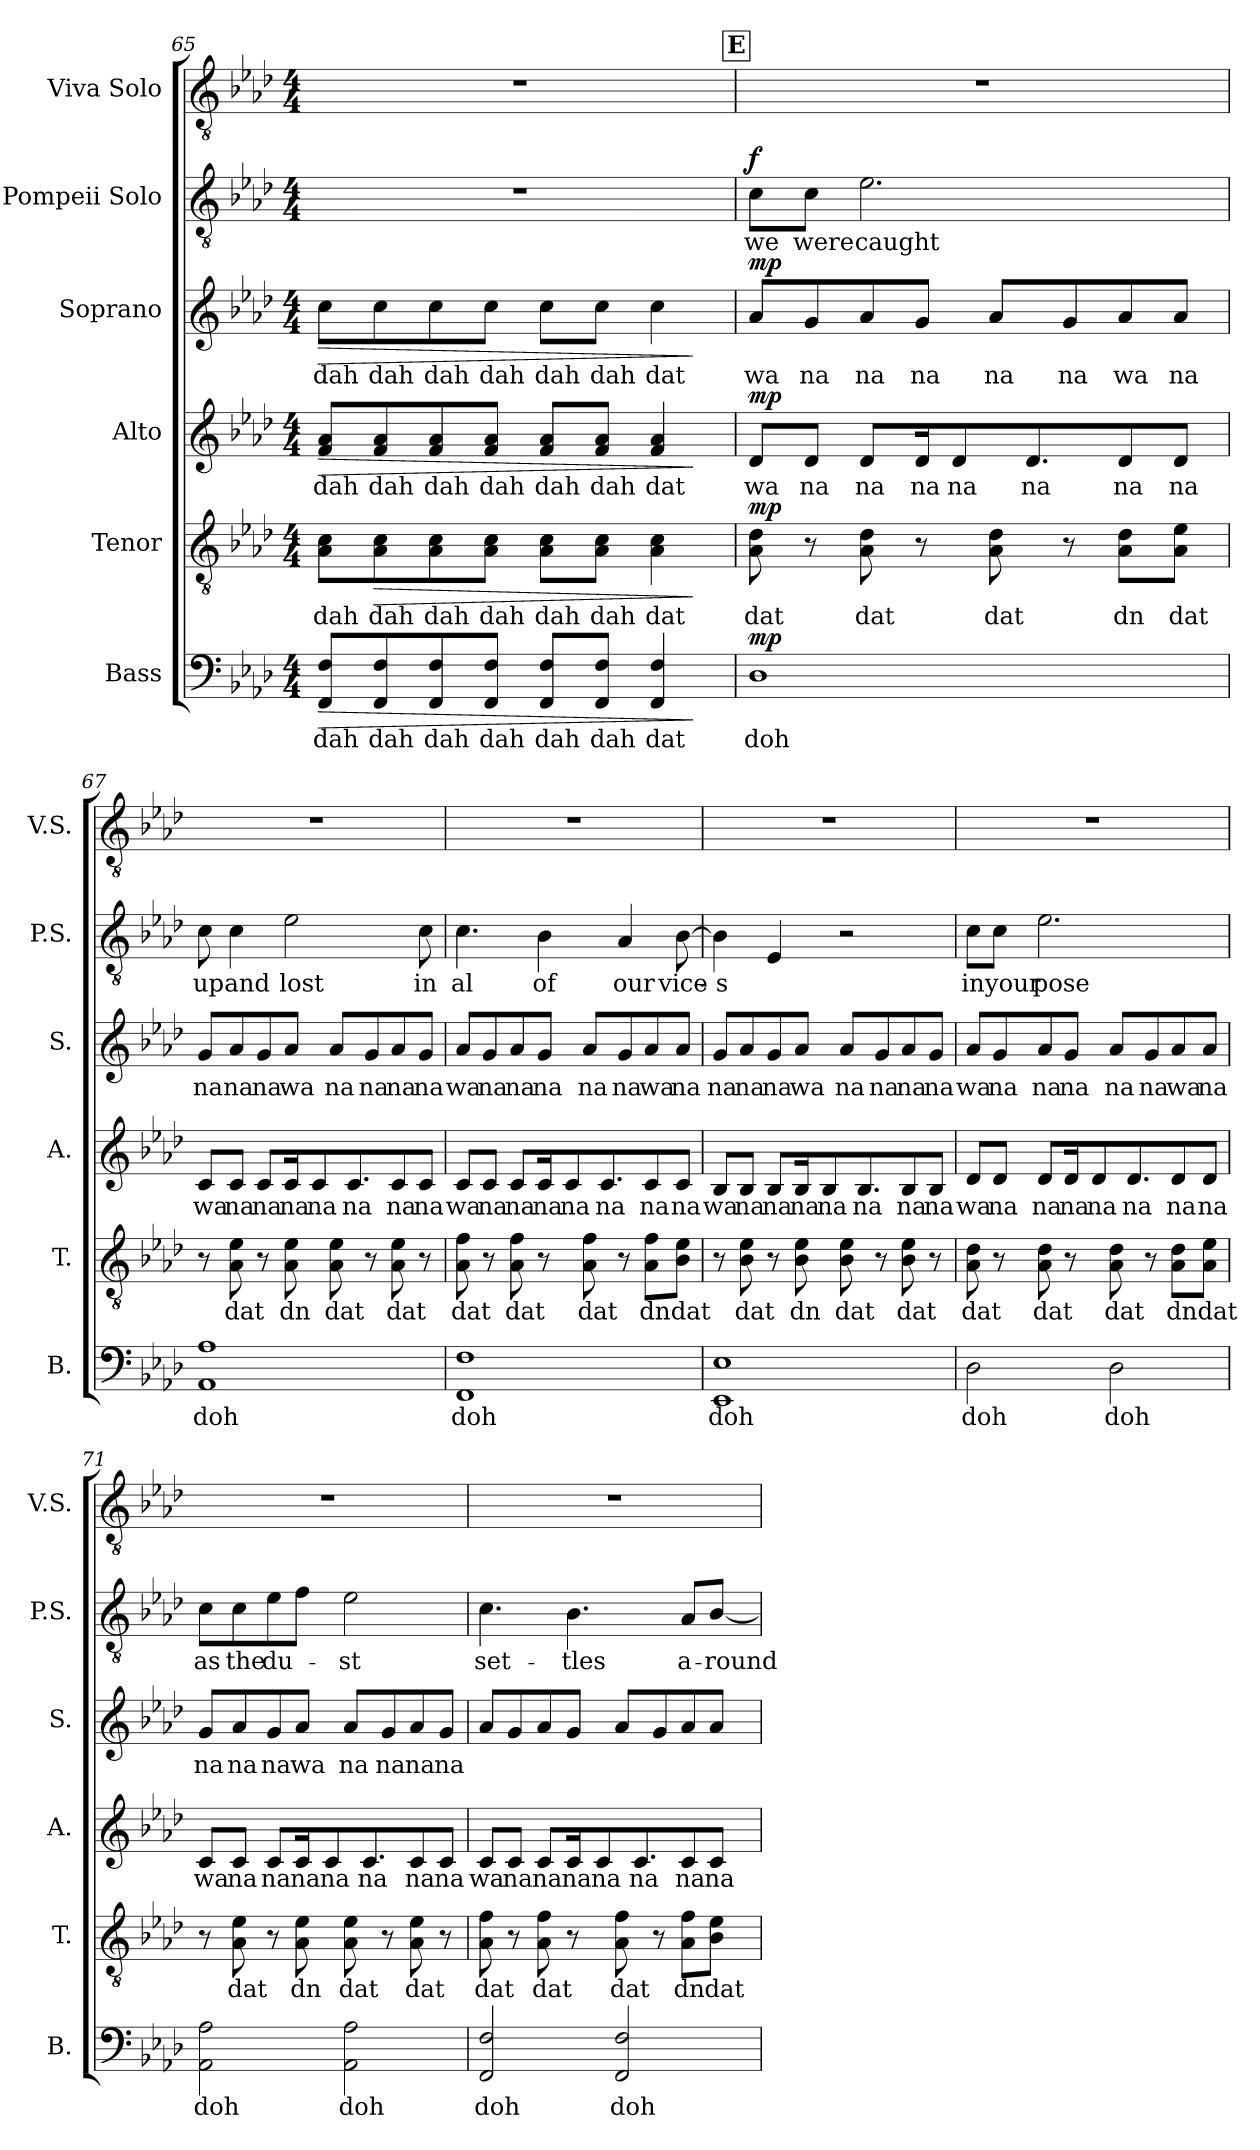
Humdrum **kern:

**kern	**text	**dynam	**kern	**text	**dynam	**kern	**text	**dynam	**kern	**text	**dynam	**kern	**text	**dynam	**kern
*part6	*part6	*part6	*part5	*part5	*part5	*part4	*part4	*part4	*part3	*part3	*part3	*part2	*part2	*part2	*part1
*staff6	*staff6	*staff6	*staff5	*staff5	*staff5	*staff4	*staff4	*staff4	*staff3	*staff3	*staff3	*staff2	*staff2	*staff2	*staff1
*I"Bass	*	*	*I"Tenor	*	*	*I"Alto	*	*	*I"Soprano	*	*	*I"Pompeii Solo	*	*	*I"Viva Solo
*I'B.	*	*	*I'T.	*	*	*I'A.	*	*	*I'S.	*	*	*I'P.S.	*	*	*I'V.S.
!!LO:LB:g=z
*clefF4	*	*	*clefGv2	*	*	*clefG2	*	*	*clefG2	*	*	*clefGv2	*	*	*clefGv2
*k[b-e-a-d-]	*	*	*k[b-e-a-d-]	*	*	*k[b-e-a-d-]	*	*	*k[b-e-a-d-]	*	*	*k[b-e-a-d-]	*	*	*k[b-e-a-d-]
*M4/4	*	*	*M4/4	*	*	*M4/4	*	*	*M4/4	*	*	*M4/4	*	*	*M4/4
=65	=65	=65	=65	=65	=65	=65	=65	=65	=65	=65	=65	=65	=65	=65	=65
!	!LO:LY:b	!LO:HP:b	!	!LO:LY:b	!	!	!LO:LY:b	!LO:HP:b	!	!LO:LY:b	!LO:HP:b	!	!	!	!
8FF/ 8F/L	dah	>	8A-\ 8c\L	dah	.	8f/ 8a-/L	dah	>	8cc\L	dah	>	1r	.	.	1r
!	!LO:LY:b	!	!	!LO:LY:b	!LO:HP:b	!	!LO:LY:b	!	!	!LO:LY:b	!	!	!	!	!
8FF/ 8F/	dah	.	8A-\ 8c\	dah	>	8f/ 8a-/	dah	.	8cc\	dah	.	.	.	.	.
!	!LO:LY:b	!	!	!LO:LY:b	!	!	!LO:LY:b	!	!	!LO:LY:b	!	!	!	!	!
8FF/ 8F/	dah	.	8A-\ 8c\	dah	.	8f/ 8a-/	dah	.	8cc\	dah	.	.	.	.	.
!	!LO:LY:b	!	!	!LO:LY:b	!	!	!LO:LY:b	!	!	!LO:LY:b	!	!	!	!	!
8FF/ 8F/J	dah	.	8A-\ 8c\J	dah	.	8f/ 8a-/J	dah	.	8cc\J	dah	.	.	.	.	.
!	!LO:LY:b	!	!	!LO:LY:b	!	!	!LO:LY:b	!	!	!LO:LY:b	!	!	!	!	!
8FF/ 8F/L	dah	.	8A-\ 8c\L	dah	.	8f/ 8a-/L	dah	.	8cc\L	dah	.	.	.	.	.
!	!LO:LY:b	!	!	!LO:LY:b	!	!	!LO:LY:b	!	!	!LO:LY:b	!	!	!	!	!
8FF/ 8F/J	dah	.	8A-\ 8c\J	dah	.	8f/ 8a-/J	dah	.	8cc\J	dah	.	.	.	.	.
!	!LO:LY:b	!	!	!LO:LY:b	!	!	!LO:LY:b	!	!	!LO:LY:b	!	!	!	!	!
4FF/ 4F/	dat	.	4A-\ 4c\	dat	.	4f/ 4a-/	dat	.	4cc\	dat	.	.	.	.	.
.	.	]	.	.	]	.	.	]	.	.	]	.	.	.	.
!!LO:REH:place=s1:a:B:fs=14:t=E
=66	=66	=66	=66	=66	=66	=66	=66	=66	=66	=66	=66	=66	=66	=66	=66
!	!LO:LY:b	!LO:DY:b	!	!LO:LY:b	!LO:DY:b	!	!LO:LY:b	!LO:DY:b	!	!LO:LY:b	!LO:DY:b	!	!LO:LY:b	!LO:DY:b	!
1D-	doh	mp	8A-\ 8d-\	dat	mp	8d-/L	wa	mp	8a-/L	wa	mp	8c\L	we	f	1r
!	!	!	!	!	!	!	!LO:LY:b	!	!	!LO:LY:b	!	!	!LO:LY:b	!	!
.	.	.	8r	.	.	8d-/J	na	.	8g/	na	.	8c\J	were	.	.
!	!	!	!	!LO:LY:b	!	!	!LO:LY:b	!	!	!LO:LY:b	!	!	!LO:LY:b	!	!
.	.	.	8A-\ 8d-\	dat	.	8d-/L	na	.	8a-/	na	.	2.e-\	caught	.	.
!	!	!	!	!	!	!	!LO:LY:b	!	!	!LO:LY:b	!	!	!	!	!
.	.	.	8r	.	.	16d-/K	na	.	8g/J	na	.	.	.	.	.
!	!	!	!	!	!	!	!LO:LY:b	!	!	!	!	!	!	!	!
.	.	.	.	.	.	8d-/	na	.	.	.	.	.	.	.	.
!	!	!	!	!LO:LY:b	!	!	!	!	!	!LO:LY:b	!	!	!	!	!
.	.	.	8A-\ 8d-\	dat	.	.	.	.	8a-/L	na	.	.	.	.	.
!	!	!	!	!	!	!	!LO:LY:b	!	!	!	!	!	!	!	!
.	.	.	.	.	.	8.d-/	na	.	.	.	.	.	.	.	.
!	!	!	!	!	!	!	!	!	!	!LO:LY:b	!	!	!	!	!
.	.	.	8r	.	.	.	.	.	8g/	na	.	.	.	.	.
!	!	!	!	!LO:LY:b	!	!	!LO:LY:b	!	!	!LO:LY:b	!	!	!	!	!
.	.	.	8A-\ 8d-\L	dn	.	8d-/	na	.	8a-/	wa	.	.	.	.	.
!	!	!	!	!LO:LY:b	!	!	!LO:LY:b	!	!	!LO:LY:b	!	!	!	!	!
.	.	.	8A-\ 8e-\J	dat	.	8d-/J	na	.	8a-/J	na	.	.	.	.	.
=67	=67	=67	=67	=67	=67	=67	=67	=67	=67	=67	=67	=67	=67	=67	=67
!	!LO:LY:b	!	!	!	!	!	!LO:LY:b	!	!	!LO:LY:b	!	!	!LO:LY:b	!	!
1AA- 1A-	doh	.	8r	.	.	8c/L	wa	.	8g/L	na	.	8c\	up	.	1r
!	!	!	!	!LO:LY:b	!	!	!LO:LY:b	!	!	!LO:LY:b	!	!	!LO:LY:b	!	!
.	.	.	8A-\ 8e-\	dat	.	8c/J	na	.	8a-/	na	.	4c\	and	.	.
!	!	!	!	!	!	!	!LO:LY:b	!	!	!LO:LY:b	!	!	!	!	!
.	.	.	8r	.	.	8c/L	na	.	8g/	na	.	.	.	.	.
!	!	!	!	!LO:LY:b	!	!	!LO:LY:b	!	!	!LO:LY:b	!	!	!LO:LY:b	!	!
.	.	.	8A-\ 8e-\	dn	.	16c/K	na	.	8a-/J	wa	.	2e-\	lost	.	.
!	!	!	!	!	!	!	!LO:LY:b	!	!	!	!	!	!	!	!
.	.	.	.	.	.	8c/	na	.	.	.	.	.	.	.	.
!	!	!	!	!LO:LY:b	!	!	!	!	!	!LO:LY:b	!	!	!	!	!
.	.	.	8A-\ 8e-\	dat	.	.	.	.	8a-/L	na	.	.	.	.	.
!	!	!	!	!	!	!	!LO:LY:b	!	!	!	!	!	!	!	!
.	.	.	.	.	.	8.c/	na	.	.	.	.	.	.	.	.
!	!	!	!	!	!	!	!	!	!	!LO:LY:b	!	!	!	!	!
.	.	.	8r	.	.	.	.	.	8g/	na	.	.	.	.	.
!	!	!	!	!LO:LY:b	!	!	!LO:LY:b	!	!	!LO:LY:b	!	!	!	!	!
.	.	.	8A-\ 8e-\	dat	.	8c/	na	.	8a-/	na	.	.	.	.	.
!	!	!	!	!	!	!	!LO:LY:b	!	!	!LO:LY:b	!	!	!LO:LY:b	!	!
.	.	.	8r	.	.	8c/J	na	.	8g/J	na	.	8c\	in	.	.
=68	=68	=68	=68	=68	=68	=68	=68	=68	=68	=68	=68	=68	=68	=68	=68
!	!LO:LY:b	!	!	!LO:LY:b	!	!	!LO:LY:b	!	!	!LO:LY:b	!	!	!LO:LY:b	!	!
1FF 1F	doh	.	8A-\ 8f\	dat	.	8c/L	wa	.	8a-/L	wa	.	4.c\	al	.	1r
!	!	!	!	!	!	!	!LO:LY:b	!	!	!LO:LY:b	!	!	!	!	!
.	.	.	8r	.	.	8c/J	na	.	8g/	na	.	.	.	.	.
!	!	!	!	!LO:LY:b	!	!	!LO:LY:b	!	!	!LO:LY:b	!	!	!	!	!
.	.	.	8A-\ 8f\	dat	.	8c/L	na	.	8a-/	na	.	.	.	.	.
!	!	!	!	!	!	!	!LO:LY:b	!	!	!LO:LY:b	!	!	!LO:LY:b	!	!
.	.	.	8r	.	.	16c/K	na	.	8g/J	na	.	4B-\	of	.	.
!	!	!	!	!	!	!	!LO:LY:b	!	!	!	!	!	!	!	!
.	.	.	.	.	.	8c/	na	.	.	.	.	.	.	.	.
!	!	!	!	!LO:LY:b	!	!	!	!	!	!LO:LY:b	!	!	!	!	!
.	.	.	8A-\ 8f\	dat	.	.	.	.	8a-/L	na	.	.	.	.	.
!	!	!	!	!	!	!	!LO:LY:b	!	!	!	!	!	!	!	!
.	.	.	.	.	.	8.c/	na	.	.	.	.	.	.	.	.
!	!	!	!	!	!	!	!	!	!	!LO:LY:b	!	!	!LO:LY:b	!	!
.	.	.	8r	.	.	.	.	.	8g/	na	.	4A-/	our	.	.
!	!	!	!	!LO:LY:b	!	!	!LO:LY:b	!	!	!LO:LY:b	!	!	!	!	!
.	.	.	8A-\ 8f\L	dn	.	8c/	na	.	8a-/	wa	.	.	.	.	.
!	!	!	!	!LO:LY:b	!	!	!LO:LY:b	!	!	!LO:LY:b	!	!	!LO:LY:b	!	!
.	.	.	8B-\ 8e-\J	dat	.	8c/J	na	.	8a-/J	na	.	[8B-\	vice-	.	.
!!LO:PB:g=z
=69	=69	=69	=69	=69	=69	=69	=69	=69	=69	=69	=69	=69	=69	=69	=69
!	!LO:LY:b	!	!	!	!	!	!LO:LY:b	!	!	!LO:LY:b	!	!	!LO:LY:b	!	!
1EE- 1E-	doh	.	8r	.	.	8B-/L	wa	.	8g/L	na	.	4B-\]	-s	.	1r
!	!	!	!	!LO:LY:b	!	!	!LO:LY:b	!	!	!LO:LY:b	!	!	!	!	!
.	.	.	8B-\ 8e-\	dat	.	8B-/J	na	.	8a-/	na	.	.	.	.	.
!	!	!	!	!	!	!	!LO:LY:b	!	!	!LO:LY:b	!	!	!	!	!
.	.	.	8r	.	.	8B-/L	na	.	8g/	na	.	4E-/	.	.	.
!	!	!	!	!LO:LY:b	!	!	!LO:LY:b	!	!	!LO:LY:b	!	!	!	!	!
.	.	.	8B-\ 8e-\	dn	.	16B-/K	na	.	8a-/J	wa	.	.	.	.	.
!	!	!	!	!	!	!	!LO:LY:b	!	!	!	!	!	!	!	!
.	.	.	.	.	.	8B-/	na	.	.	.	.	.	.	.	.
!	!	!	!	!LO:LY:b	!	!	!	!	!	!LO:LY:b	!	!	!	!	!
.	.	.	8B-\ 8e-\	dat	.	.	.	.	8a-/L	na	.	2r	.	.	.
!	!	!	!	!	!	!	!LO:LY:b	!	!	!	!	!	!	!	!
.	.	.	.	.	.	8.B-/	na	.	.	.	.	.	.	.	.
!	!	!	!	!	!	!	!	!	!	!LO:LY:b	!	!	!	!	!
.	.	.	8r	.	.	.	.	.	8g/	na	.	.	.	.	.
!	!	!	!	!LO:LY:b	!	!	!LO:LY:b	!	!	!LO:LY:b	!	!	!	!	!
.	.	.	8B-\ 8e-\	dat	.	8B-/	na	.	8a-/	na	.	.	.	.	.
!	!	!	!	!	!	!	!LO:LY:b	!	!	!LO:LY:b	!	!	!	!	!
.	.	.	8r	.	.	8B-/J	na	.	8g/J	na	.	.	.	.	.
=70	=70	=70	=70	=70	=70	=70	=70	=70	=70	=70	=70	=70	=70	=70	=70
!	!LO:LY:b	!	!	!LO:LY:b	!	!	!LO:LY:b	!	!	!LO:LY:b	!	!	!LO:LY:b	!	!
2D-\	doh	.	8A-\ 8d-\	dat	.	8d-/L	wa	.	8a-/L	wa	.	8c\L	in	.	1r
!	!	!	!	!	!	!	!LO:LY:b	!	!	!LO:LY:b	!	!	!LO:LY:b	!	!
.	.	.	8r	.	.	8d-/J	na	.	8g/	na	.	8c\J	your	.	.
!	!	!	!	!LO:LY:b	!	!	!LO:LY:b	!	!	!LO:LY:b	!	!	!LO:LY:b	!	!
.	.	.	8A-\ 8d-\	dat	.	8d-/L	na	.	8a-/	na	.	2.e-\	pose	.	.
!	!	!	!	!	!	!	!LO:LY:b	!	!	!LO:LY:b	!	!	!	!	!
.	.	.	8r	.	.	16d-/K	na	.	8g/J	na	.	.	.	.	.
!	!	!	!	!	!	!	!LO:LY:b	!	!	!	!	!	!	!	!
.	.	.	.	.	.	8d-/	na	.	.	.	.	.	.	.	.
!	!LO:LY:b	!	!	!LO:LY:b	!	!	!	!	!	!LO:LY:b	!	!	!	!	!
2D-\	doh	.	8A-\ 8d-\	dat	.	.	.	.	8a-/L	na	.	.	.	.	.
!	!	!	!	!	!	!	!LO:LY:b	!	!	!	!	!	!	!	!
.	.	.	.	.	.	8.d-/	na	.	.	.	.	.	.	.	.
!	!	!	!	!	!	!	!	!	!	!LO:LY:b	!	!	!	!	!
.	.	.	8r	.	.	.	.	.	8g/	na	.	.	.	.	.
!	!	!	!	!LO:LY:b	!	!	!LO:LY:b	!	!	!LO:LY:b	!	!	!	!	!
.	.	.	8A-\ 8d-\L	dn	.	8d-/	na	.	8a-/	wa	.	.	.	.	.
!	!	!	!	!LO:LY:b	!	!	!LO:LY:b	!	!	!LO:LY:b	!	!	!	!	!
.	.	.	8A-\ 8e-\J	dat	.	8d-/J	na	.	8a-/J	na	.	.	.	.	.
=71	=71	=71	=71	=71	=71	=71	=71	=71	=71	=71	=71	=71	=71	=71	=71
!	!LO:LY:b	!	!	!	!	!	!LO:LY:b	!	!	!LO:LY:b	!	!	!LO:LY:b	!	!
2AA-\ 2A-\	doh	.	8r	.	.	8c/L	wa	.	8g/L	na	.	8c\L	as	.	1r
!	!	!	!	!LO:LY:b	!	!	!LO:LY:b	!	!	!LO:LY:b	!	!	!LO:LY:b	!	!
.	.	.	8A-\ 8e-\	dat	.	8c/J	na	.	8a-/	na	.	8c\	the	.	.
!	!	!	!	!	!	!	!LO:LY:b	!	!	!LO:LY:b	!	!	!LO:LY:b	!	!
.	.	.	8r	.	.	8c/L	na	.	8g/	na	.	8e-\	du-	.	.
!	!	!	!	!LO:LY:b	!	!	!LO:LY:b	!	!	!LO:LY:b	!	!	!	!	!
.	.	.	8A-\ 8e-\	dn	.	16c/K	na	.	8a-/J	wa	.	8f\J	.	.	.
!	!	!	!	!	!	!	!LO:LY:b	!	!	!	!	!	!	!	!
.	.	.	.	.	.	8c/	na	.	.	.	.	.	.	.	.
!	!LO:LY:b	!	!	!LO:LY:b	!	!	!	!	!	!LO:LY:b	!	!	!LO:LY:b	!	!
2AA-\ 2A-\	doh	.	8A-\ 8e-\	dat	.	.	.	.	8a-/L	na	.	2e-\	-st	.	.
!	!	!	!	!	!	!	!LO:LY:b	!	!	!	!	!	!	!	!
.	.	.	.	.	.	8.c/	na	.	.	.	.	.	.	.	.
!	!	!	!	!	!	!	!	!	!	!LO:LY:b	!	!	!	!	!
.	.	.	8r	.	.	.	.	.	8g/	na	.	.	.	.	.
!	!	!	!	!LO:LY:b	!	!	!LO:LY:b	!	!	!LO:LY:b	!	!	!	!	!
.	.	.	8A-\ 8e-\	dat	.	8c/	na	.	8a-/	na	.	.	.	.	.
!	!	!	!	!	!	!	!LO:LY:b	!	!	!LO:LY:b	!	!	!	!	!
.	.	.	8r	.	.	8c/J	na	.	8g/J	na	.	.	.	.	.
=72	=72	=72	=72	=72	=72	=72	=72	=72	=72	=72	=72	=72	=72	=72	=72
!	!LO:LY:b	!	!	!LO:LY:b	!	!	!LO:LY:b	!	!	!	!	!	!LO:LY:b	!	!
2FF/ 2F/	doh	.	8A-\ 8f\	dat	.	8c/L	wa	.	8a-/L	.	.	4.c\	set-	.	1r
!	!	!	!	!	!	!	!LO:LY:b	!	!	!	!	!	!	!	!
.	.	.	8r	.	.	8c/J	na	.	8g/	.	.	.	.	.	.
!	!	!	!	!LO:LY:b	!	!	!LO:LY:b	!	!	!	!	!	!	!	!
.	.	.	8A-\ 8f\	dat	.	8c/L	na	.	8a-/	.	.	.	.	.	.
!	!	!	!	!	!	!	!LO:LY:b	!	!	!	!	!	!LO:LY:b	!	!
.	.	.	8r	.	.	16c/K	na	.	8g/J	.	.	4.B-\	-tles	.	.
!	!	!	!	!	!	!	!LO:LY:b	!	!	!	!	!	!	!	!
.	.	.	.	.	.	8c/	na	.	.	.	.	.	.	.	.
!	!LO:LY:b	!	!	!LO:LY:b	!	!	!	!	!	!	!	!	!	!	!
2FF/ 2F/	doh	.	8A-\ 8f\	dat	.	.	.	.	8a-/L	.	.	.	.	.	.
!	!	!	!	!	!	!	!LO:LY:b	!	!	!	!	!	!	!	!
.	.	.	.	.	.	8.c/	na	.	.	.	.	.	.	.	.
.	.	.	8r	.	.	.	.	.	8g/	.	.	.	.	.	.
!	!	!	!	!LO:LY:b	!	!	!LO:LY:b	!	!	!	!	!	!LO:LY:b	!	!
.	.	.	8A-\ 8f\L	dn	.	8c/	na	.	8a-/	.	.	8A-/L	a-	.	.
!	!	!	!	!LO:LY:b	!	!	!LO:LY:b	!	!	!	!	!	!LO:LY:b	!	!
.	.	.	8B-\ 8e-\J	dat	.	8c/J	na	.	8a-/J	.	.	[8B-/J	-round	.	.
=	=	=	=	=	=	=	=	=	=	=	=	=	=	=	=
*-	*-	*-	*-	*-	*-	*-	*-	*-	*-	*-	*-	*-	*-	*-	*-
